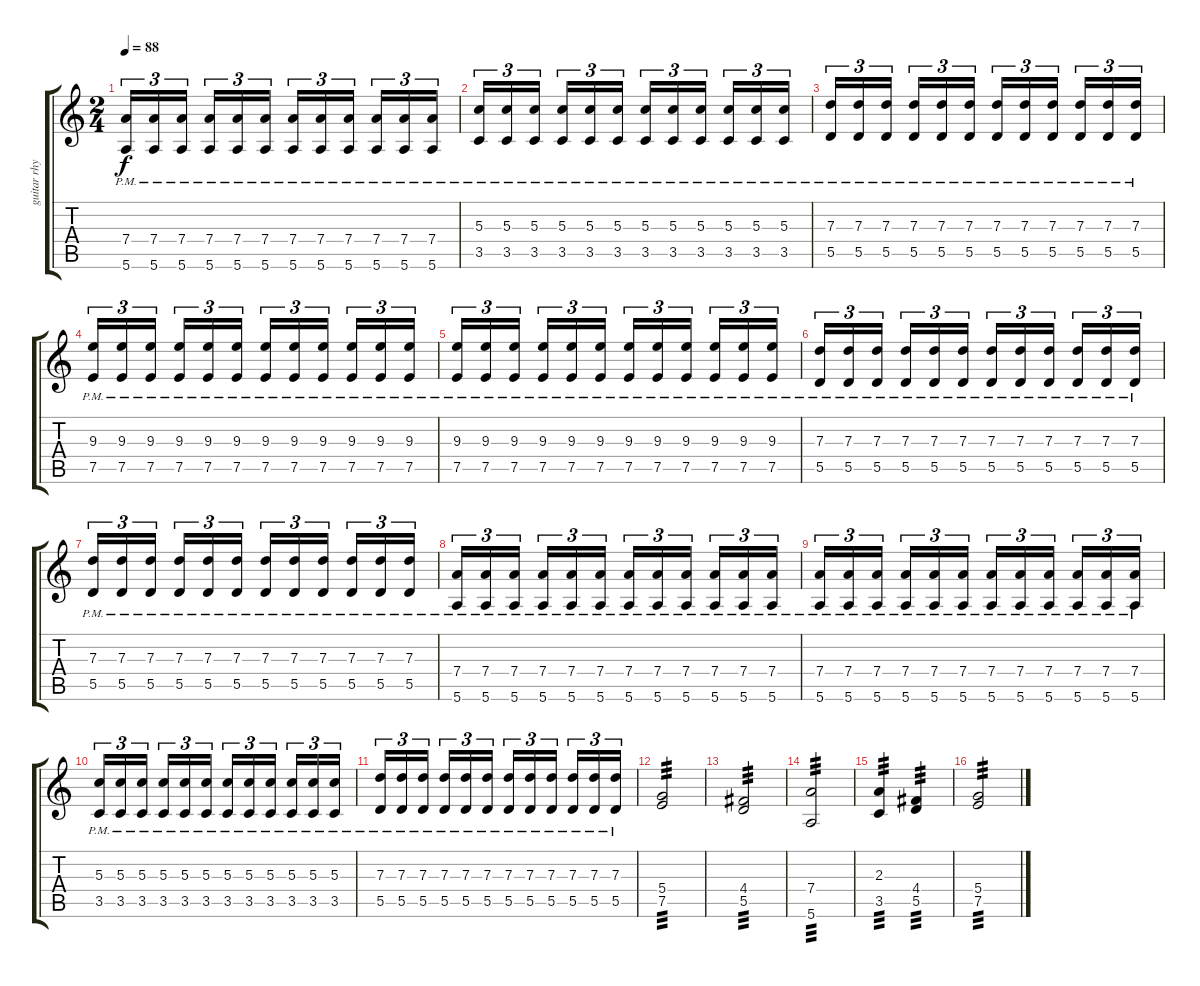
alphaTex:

\track ("guitar rhythm right" "guitar rhy") {instrument distortionguitar}
\staff {score tabs}
\tuning (E4 B3 G3 D3 A2 E2) {hide}
\ts (2 4)
\tempo 88
\clef g2
\ks c
(7.4{pm} 5.6{pm}).16{tu (3 2) dy f} (7.4{pm} 5.6{pm}).16{tu (3 2)} (7.4{pm} 5.6{pm}).16{tu (3 2) beam splitsecondary} (7.4{pm} 5.6{pm}).16{tu (3 2)} (7.4{pm} 5.6{pm}).16{tu (3 2)} (7.4{pm} 5.6{pm}).16{tu (3 2)} (7.4{pm} 5.6{pm}).16{tu (3 2)} (7.4{pm} 5.6{pm}).16{tu (3 2)} (7.4{pm} 5.6{pm}).16{tu (3 2) beam splitsecondary} (7.4{pm} 5.6{pm}).16{tu (3 2)} (7.4{pm} 5.6{pm}).16{tu (3 2)} (7.4{pm} 5.6{pm}).16{tu (3 2)} |
(5.3{pm} 3.5{pm}).16{tu (3 2)} (5.3{pm} 3.5{pm}).16{tu (3 2)} (5.3{pm} 3.5{pm}).16{tu (3 2) beam splitsecondary} (5.3{pm} 3.5{pm}).16{tu (3 2)} (5.3{pm} 3.5{pm}).16{tu (3 2)} (5.3{pm} 3.5{pm}).16{tu (3 2)} (5.3{pm} 3.5{pm}).16{tu (3 2)} (5.3{pm} 3.5{pm}).16{tu (3 2)} (5.3{pm} 3.5{pm}).16{tu (3 2) beam splitsecondary} (5.3{pm} 3.5{pm}).16{tu (3 2)} (5.3{pm} 3.5{pm}).16{tu (3 2)} (5.3{pm} 3.5{pm}).16{tu (3 2)} |
(7.3{pm} 5.5{pm}).16{tu (3 2)} (7.3{pm} 5.5{pm}).16{tu (3 2)} (7.3{pm} 5.5{pm}).16{tu (3 2) beam splitsecondary} (7.3{pm} 5.5{pm}).16{tu (3 2)} (7.3{pm} 5.5{pm}).16{tu (3 2)} (7.3{pm} 5.5{pm}).16{tu (3 2)} (7.3{pm} 5.5{pm}).16{tu (3 2)} (7.3{pm} 5.5{pm}).16{tu (3 2)} (7.3{pm} 5.5{pm}).16{tu (3 2) beam splitsecondary} (7.3{pm} 5.5{pm}).16{tu (3 2)} (7.3{pm} 5.5{pm}).16{tu (3 2)} (7.3{pm} 5.5{pm}).16{tu (3 2)} |
(9.3{pm} 7.5{pm}).16{tu (3 2)} (9.3{pm} 7.5{pm}).16{tu (3 2)} (9.3{pm} 7.5{pm}).16{tu (3 2) beam splitsecondary} (9.3{pm} 7.5{pm}).16{tu (3 2)} (9.3{pm} 7.5{pm}).16{tu (3 2)} (9.3{pm} 7.5{pm}).16{tu (3 2)} (9.3{pm} 7.5{pm}).16{tu (3 2)} (9.3{pm} 7.5{pm}).16{tu (3 2)} (9.3{pm} 7.5{pm}).16{tu (3 2) beam splitsecondary} (9.3{pm} 7.5{pm}).16{tu (3 2)} (9.3{pm} 7.5{pm}).16{tu (3 2)} (9.3{pm} 7.5{pm}).16{tu (3 2)} |
(9.3{pm} 7.5{pm}).16{tu (3 2)} (9.3{pm} 7.5{pm}).16{tu (3 2)} (9.3{pm} 7.5{pm}).16{tu (3 2) beam splitsecondary} (9.3{pm} 7.5{pm}).16{tu (3 2)} (9.3{pm} 7.5{pm}).16{tu (3 2)} (9.3{pm} 7.5{pm}).16{tu (3 2)} (9.3{pm} 7.5{pm}).16{tu (3 2)} (9.3{pm} 7.5{pm}).16{tu (3 2)} (9.3{pm} 7.5{pm}).16{tu (3 2) beam splitsecondary} (9.3{pm} 7.5{pm}).16{tu (3 2)} (9.3{pm} 7.5{pm}).16{tu (3 2)} (9.3{pm} 7.5{pm}).16{tu (3 2)} |
(7.3{pm} 5.5{pm}).16{tu (3 2)} (7.3{pm} 5.5{pm}).16{tu (3 2)} (7.3{pm} 5.5{pm}).16{tu (3 2) beam splitsecondary} (7.3{pm} 5.5{pm}).16{tu (3 2)} (7.3{pm} 5.5{pm}).16{tu (3 2)} (7.3{pm} 5.5{pm}).16{tu (3 2)} (7.3{pm} 5.5{pm}).16{tu (3 2)} (7.3{pm} 5.5{pm}).16{tu (3 2)} (7.3{pm} 5.5{pm}).16{tu (3 2) beam splitsecondary} (7.3{pm} 5.5{pm}).16{tu (3 2)} (7.3{pm} 5.5{pm}).16{tu (3 2)} (7.3{pm} 5.5{pm}).16{tu (3 2)} |
(7.3{pm} 5.5{pm}).16{tu (3 2)} (7.3{pm} 5.5{pm}).16{tu (3 2)} (7.3{pm} 5.5{pm}).16{tu (3 2) beam splitsecondary} (7.3{pm} 5.5{pm}).16{tu (3 2)} (7.3{pm} 5.5{pm}).16{tu (3 2)} (7.3{pm} 5.5{pm}).16{tu (3 2)} (7.3{pm} 5.5{pm}).16{tu (3 2)} (7.3{pm} 5.5{pm}).16{tu (3 2)} (7.3{pm} 5.5{pm}).16{tu (3 2) beam splitsecondary} (7.3{pm} 5.5{pm}).16{tu (3 2)} (7.3{pm} 5.5{pm}).16{tu (3 2)} (7.3{pm} 5.5{pm}).16{tu (3 2)} |
(7.4{pm} 5.6{pm}).16{tu (3 2)} (7.4{pm} 5.6{pm}).16{tu (3 2)} (7.4{pm} 5.6{pm}).16{tu (3 2) beam splitsecondary} (7.4{pm} 5.6{pm}).16{tu (3 2)} (7.4{pm} 5.6{pm}).16{tu (3 2)} (7.4{pm} 5.6{pm}).16{tu (3 2)} (7.4{pm} 5.6{pm}).16{tu (3 2)} (7.4{pm} 5.6{pm}).16{tu (3 2)} (7.4{pm} 5.6{pm}).16{tu (3 2) beam splitsecondary} (7.4{pm} 5.6{pm}).16{tu (3 2)} (7.4{pm} 5.6{pm}).16{tu (3 2)} (7.4{pm} 5.6{pm}).16{tu (3 2)} |
(7.4{pm} 5.6{pm}).16{tu (3 2)} (7.4{pm} 5.6{pm}).16{tu (3 2)} (7.4{pm} 5.6{pm}).16{tu (3 2) beam splitsecondary} (7.4{pm} 5.6{pm}).16{tu (3 2)} (7.4{pm} 5.6{pm}).16{tu (3 2)} (7.4{pm} 5.6{pm}).16{tu (3 2)} (7.4{pm} 5.6{pm}).16{tu (3 2)} (7.4{pm} 5.6{pm}).16{tu (3 2)} (7.4{pm} 5.6{pm}).16{tu (3 2) beam splitsecondary} (7.4{pm} 5.6{pm}).16{tu (3 2)} (7.4{pm} 5.6{pm}).16{tu (3 2)} (7.4{pm} 5.6{pm}).16{tu (3 2)} |
(5.3{pm} 3.5{pm}).16{tu (3 2)} (5.3{pm} 3.5{pm}).16{tu (3 2)} (5.3{pm} 3.5{pm}).16{tu (3 2) beam splitsecondary} (5.3{pm} 3.5{pm}).16{tu (3 2)} (5.3{pm} 3.5{pm}).16{tu (3 2)} (5.3{pm} 3.5{pm}).16{tu (3 2)} (5.3{pm} 3.5{pm}).16{tu (3 2)} (5.3{pm} 3.5{pm}).16{tu (3 2)} (5.3{pm} 3.5{pm}).16{tu (3 2) beam splitsecondary} (5.3{pm} 3.5{pm}).16{tu (3 2)} (5.3{pm} 3.5{pm}).16{tu (3 2)} (5.3{pm} 3.5{pm}).16{tu (3 2)} |
(7.3{pm} 5.5{pm}).16{tu (3 2)} (7.3{pm} 5.5{pm}).16{tu (3 2)} (7.3{pm} 5.5{pm}).16{tu (3 2) beam splitsecondary} (7.3{pm} 5.5{pm}).16{tu (3 2)} (7.3{pm} 5.5{pm}).16{tu (3 2)} (7.3{pm} 5.5{pm}).16{tu (3 2)} (7.3{pm} 5.5{pm}).16{tu (3 2)} (7.3{pm} 5.5{pm}).16{tu (3 2)} (7.3{pm} 5.5{pm}).16{tu (3 2) beam splitsecondary} (7.3{pm} 5.5{pm}).16{tu (3 2)} (7.3{pm} 5.5{pm}).16{tu (3 2)} (7.3{pm} 5.5{pm}).16{tu (3 2)} |
(5.4 7.5).2{tp 3} |
(4.4 5.5).2{tp 3} |
(7.4 5.6).2{tp 3} |
(2.3 3.5).4{tp 3} (4.4 5.5).4{tp 3} |
(5.4 7.5).2{tp 3}
